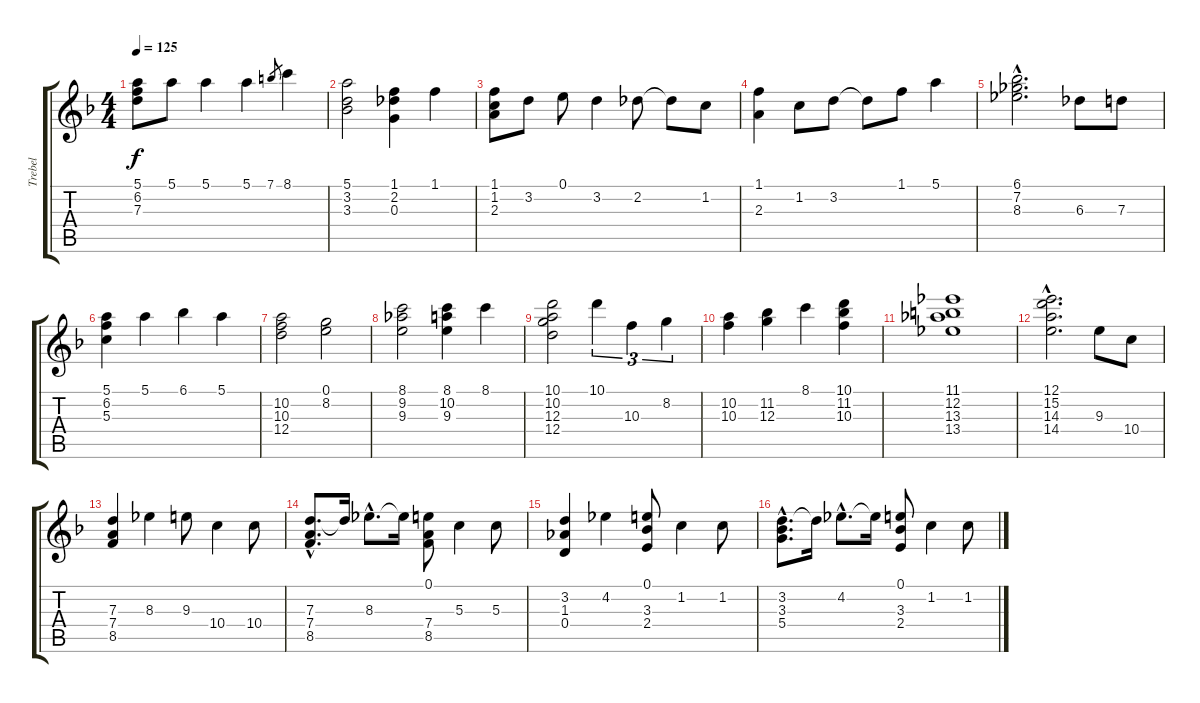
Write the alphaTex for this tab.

\track ("Trebel" "Trebel") {instrument acousticguitarnylon}
\staff {score tabs}
\tuning (E4 B3 G3 D3 A2 E2) {hide}
\ts (4 4)
\tempo 125
\clef g2
\ks f
(5.1 6.2 7.3).8{dy f} 5.1.8 5.1.4 5.1.4 7.1.8{gr} 8.1.4 |
(5.1 3.2 3.3).2 (1.1 2.2 0.3).4 1.1.4 |
(1.1 1.2 2.3).8 3.2.8 0.1.8 3.2.4 2.2.8 2.2{t}.8 1.2.8 |
(1.1 2.3).4 1.2.8 3.2.8 3.2{t}.8 1.1.8 5.1.4 |
(6.1{hac} 7.2{hac} 8.3{hac}).2{d} 6.3.8 7.3.8 |
(5.1 6.2 5.3).4 5.1.4 6.1.4 5.1.4 |
(10.2 10.3 12.4).2 (0.1 8.2).2 |
(8.1 9.2 9.3).2 (8.1 10.2 9.3).4 8.1.4 |
(10.1 10.2 12.3 12.4).2 10.1.4{tu (3 2)} 10.3.4{tu (3 2)} 8.2.4{tu (3 2)} |
(10.2 10.3).4 (11.2 12.3).4 8.1.4 (10.1 11.2 10.3).4 |
(11.1 12.2 13.3 13.4).1 |
(12.1{hac} 15.2{hac} 14.3{hac} 14.4{hac}).2{d} 9.3.8 10.4.8 |
(7.3 7.4 8.5).4 8.3.4 9.3.8 10.4.4 10.4.8 |
(7.3{hac} 7.4{hac} 8.5{hac}).8{d} 7.3{t}.16 8.3{hac}.8{d} 8.3{t}.16 (0.1 7.4 8.5).8 5.3.4 5.3.8 |
(3.2 1.3 0.4).4 4.2.4 (0.1 3.3 2.4).8 1.2.4 1.2.8 |
(3.2{hac} 3.3{hac} 5.4{hac}).8{d} 3.2{t}.16 4.2{hac}.8{d} 4.2{t}.16 (0.1 3.3 2.4).8 1.2.4 1.2.8
